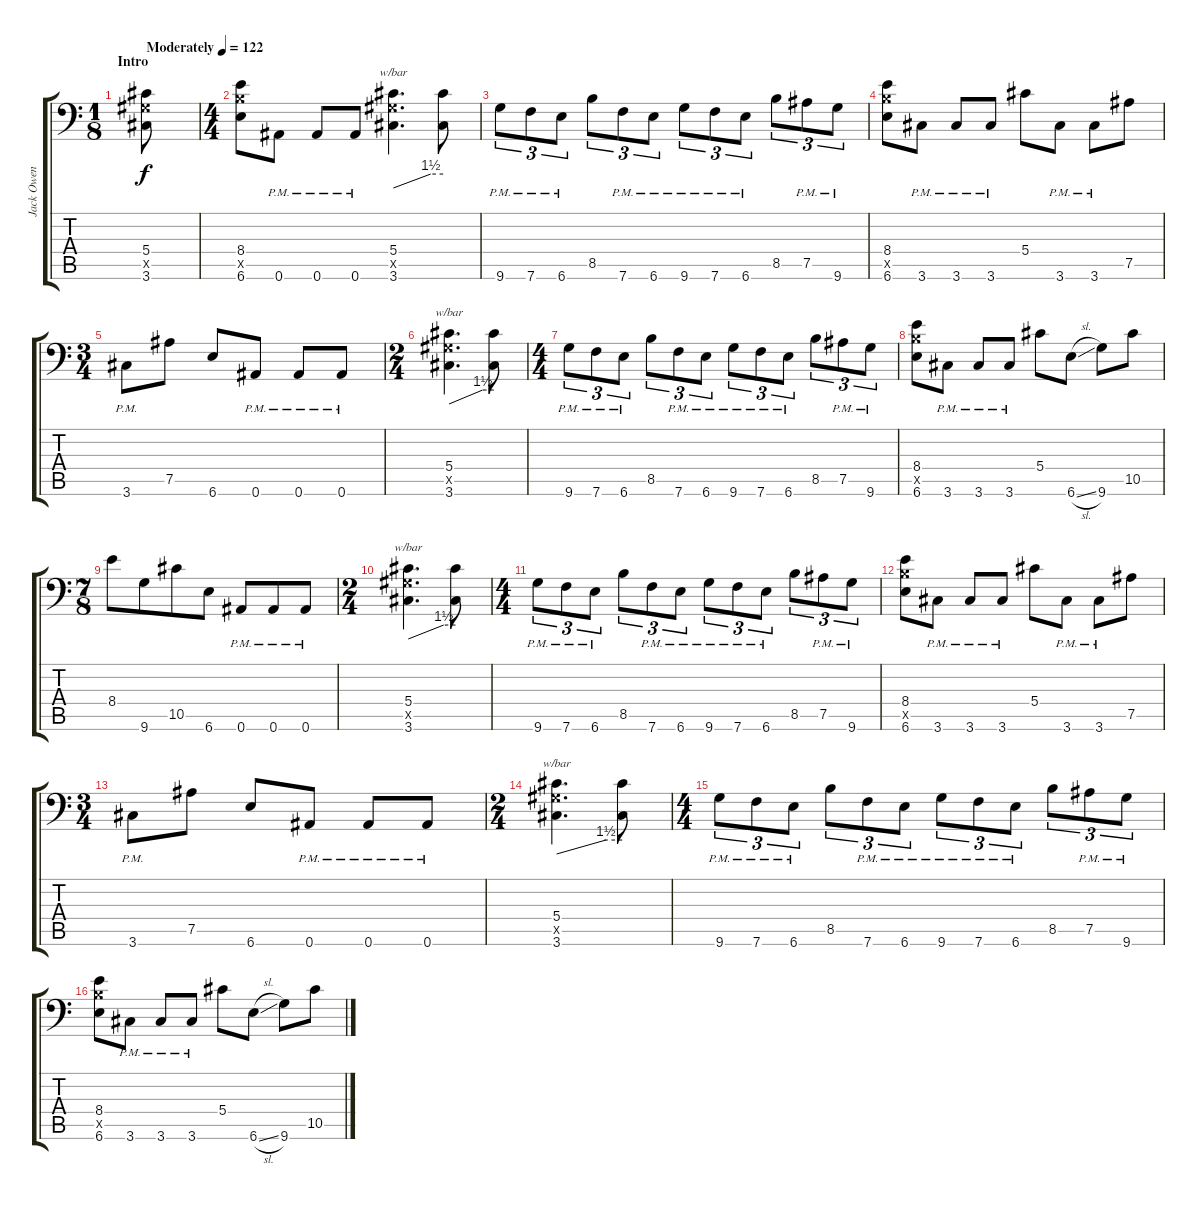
\track ("Jack Owen" "Jack Owen") {instrument distortionguitar}
\staff {score tabs}
\tuning (Bb3 F3 Db3 Ab2 Eb2 Bb1) {hide}
\ts (1 8)
\section ("" "Intro")
\tempo (122 "Moderately")
\clef f4
\ks c
(5.4 5.5{x} 3.6).8{dy f instrument distortionguitar} |
\ts (4 4)
(8.4 8.5{x} 6.6).8 0.6{pm}.8 0.6{pm}.8 0.6{pm}.8 (5.4 5.5{x} 3.6).4{d tbe (custom default 0 0 45 6 60 6)} (5.4{t} 3.6{t}).8 |
9.6{pm}.8{tu (3 2)} 7.6{pm}.8{tu (3 2)} 6.6{pm}.8{tu (3 2)} 8.5.8{tu (3 2)} 7.6{pm}.8{tu (3 2)} 6.6{pm}.8{tu (3 2)} 9.6{pm}.8{tu (3 2)} 7.6{pm}.8{tu (3 2)} 6.6{pm}.8{tu (3 2)} 8.5.8{tu (3 2)} 7.5{pm}.8{tu (3 2)} 9.6{pm}.8{tu (3 2)} |
(8.4 8.5{x} 6.6).8 3.6{pm}.8 3.6{pm}.8 3.6{pm}.8 5.4.8 3.6{pm}.8 3.6{pm}.8 7.5.8 |
\ts (3 4)
3.6{pm}.8 7.5.8 6.6.8 0.6{pm}.8 0.6{pm}.8 0.6{pm}.8 |
\ts (2 4)
(5.4 5.5{x} 3.6).4{d tbe (custom default 0 0 45 6 60 6)} (5.4{t} 3.6{t}).8 |
\ts (4 4)
9.6{pm}.8{tu (3 2)} 7.6{pm}.8{tu (3 2)} 6.6{pm}.8{tu (3 2)} 8.5.8{tu (3 2)} 7.6{pm}.8{tu (3 2)} 6.6{pm}.8{tu (3 2)} 9.6{pm}.8{tu (3 2)} 7.6{pm}.8{tu (3 2)} 6.6{pm}.8{tu (3 2)} 8.5.8{tu (3 2)} 7.5{pm}.8{tu (3 2)} 9.6{pm}.8{tu (3 2)} |
(8.4 8.5{x} 6.6).8 3.6{pm}.8 3.6{pm}.8 3.6{pm}.8 5.4.8 6.6{sl}.8 9.6.8 10.5.8 |
\ts (7 8)
8.4.8 9.6.8 10.5.8 6.6.8 0.6{pm}.8 0.6{pm}.8 0.6{pm}.8 |
\ts (2 4)
(5.4 5.5{x} 3.6).4{d tbe (custom default 0 0 45 6 60 6)} (5.4{t} 3.6{t}).8 |
\ts (4 4)
9.6{pm}.8{tu (3 2)} 7.6{pm}.8{tu (3 2)} 6.6{pm}.8{tu (3 2)} 8.5.8{tu (3 2)} 7.6{pm}.8{tu (3 2)} 6.6{pm}.8{tu (3 2)} 9.6{pm}.8{tu (3 2)} 7.6{pm}.8{tu (3 2)} 6.6{pm}.8{tu (3 2)} 8.5.8{tu (3 2)} 7.5{pm}.8{tu (3 2)} 9.6{pm}.8{tu (3 2)} |
(8.4 8.5{x} 6.6).8 3.6{pm}.8 3.6{pm}.8 3.6{pm}.8 5.4.8 3.6{pm}.8 3.6{pm}.8 7.5.8 |
\ts (3 4)
3.6{pm}.8 7.5.8 6.6.8 0.6{pm}.8 0.6{pm}.8 0.6{pm}.8 |
\ts (2 4)
(5.4 5.5{x} 3.6).4{d tbe (custom default 0 0 45 6 60 6)} (5.4{t} 3.6{t}).8 |
\ts (4 4)
9.6{pm}.8{tu (3 2)} 7.6{pm}.8{tu (3 2)} 6.6{pm}.8{tu (3 2)} 8.5.8{tu (3 2)} 7.6{pm}.8{tu (3 2)} 6.6{pm}.8{tu (3 2)} 9.6{pm}.8{tu (3 2)} 7.6{pm}.8{tu (3 2)} 6.6{pm}.8{tu (3 2)} 8.5.8{tu (3 2)} 7.5{pm}.8{tu (3 2)} 9.6{pm}.8{tu (3 2)} |
(8.4 8.5{x} 6.6).8 3.6{pm}.8 3.6{pm}.8 3.6{pm}.8 5.4.8 6.6{sl}.8 9.6.8 10.5.8
